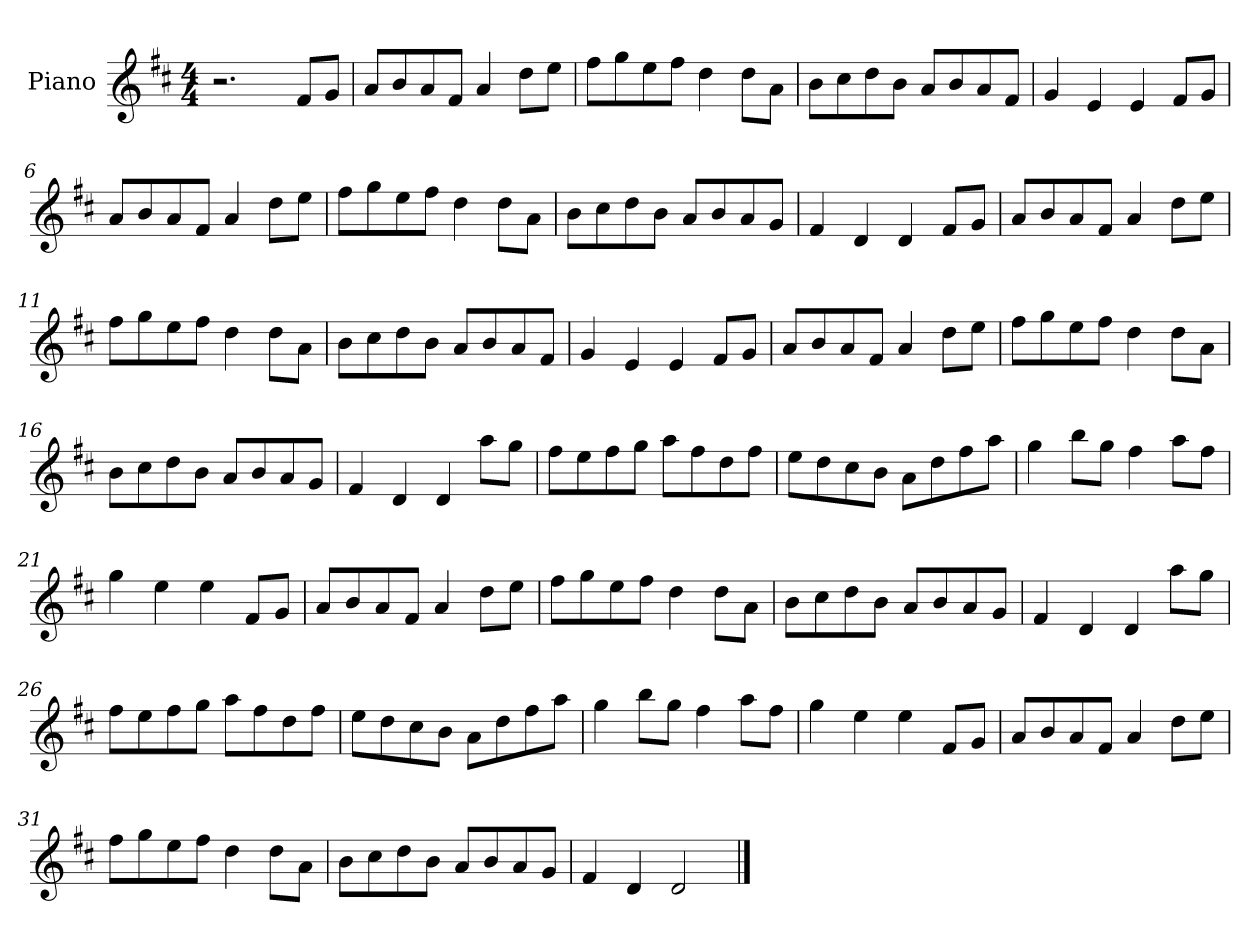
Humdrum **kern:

**kern
*part1
*staff1
*I"Piano
*I'Pno
*clefG2
*k[f#c#]
*M4/4
=1
2.r
8f#/L
8g/J
=2
8a/L
8b/
8a/
8f#/J
4a/
8dd\L
8ee\J
=3
8ff#\L
8gg\
8ee\
8ff#\J
4dd\
8dd\L
8a\J
=4
8b\L
8cc#\
8dd\
8b\J
8a/L
8b/
8a/
8f#/J
=5
4g/
4e/
4e/
8f#/L
8g/J
=6
8a/L
8b/
8a/
8f#/J
4a/
8dd\L
8ee\J
=7
8ff#\L
8gg\
8ee\
8ff#\J
4dd\
8dd\L
8a\J
=8
8b\L
8cc#\
8dd\
8b\J
8a/L
8b/
8a/
8g/J
=9
4f#/
4d/
4d/
8f#/L
8g/J
=10
8a/L
8b/
8a/
8f#/J
4a/
8dd\L
8ee\J
=11
8ff#\L
8gg\
8ee\
8ff#\J
4dd\
8dd\L
8a\J
=12
8b\L
8cc#\
8dd\
8b\J
8a/L
8b/
8a/
8f#/J
=13
4g/
4e/
4e/
8f#/L
8g/J
=14
8a/L
8b/
8a/
8f#/J
4a/
8dd\L
8ee\J
=15
8ff#\L
8gg\
8ee\
8ff#\J
4dd\
8dd\L
8a\J
=16
8b\L
8cc#\
8dd\
8b\J
8a/L
8b/
8a/
8g/J
=17
4f#/
4d/
4d/
8aa\L
8gg\J
=18
8ff#\L
8ee\
8ff#\
8gg\J
8aa\L
8ff#\
8dd\
8ff#\J
=19
8ee\L
8dd\
8cc#\
8b\J
8a\L
8dd\
8ff#\
8aa\J
=20
4gg\
8bb\L
8gg\J
4ff#\
8aa\L
8ff#\J
=21
4gg\
4ee\
4ee\
8f#/L
8g/J
=22
8a/L
8b/
8a/
8f#/J
4a/
8dd\L
8ee\J
=23
8ff#\L
8gg\
8ee\
8ff#\J
4dd\
8dd\L
8a\J
=24
8b\L
8cc#\
8dd\
8b\J
8a/L
8b/
8a/
8g/J
=25
4f#/
4d/
4d/
8aa\L
8gg\J
=26
8ff#\L
8ee\
8ff#\
8gg\J
8aa\L
8ff#\
8dd\
8ff#\J
=27
8ee\L
8dd\
8cc#\
8b\J
8a\L
8dd\
8ff#\
8aa\J
=28
4gg\
8bb\L
8gg\J
4ff#\
8aa\L
8ff#\J
=29
4gg\
4ee\
4ee\
8f#/L
8g/J
=30
8a/L
8b/
8a/
8f#/J
4a/
8dd\L
8ee\J
=31
8ff#\L
8gg\
8ee\
8ff#\J
4dd\
8dd\L
8a\J
=32
8b\L
8cc#\
8dd\
8b\J
8a/L
8b/
8a/
8g/J
=33
4f#/
4d/
2d/
==
*-
